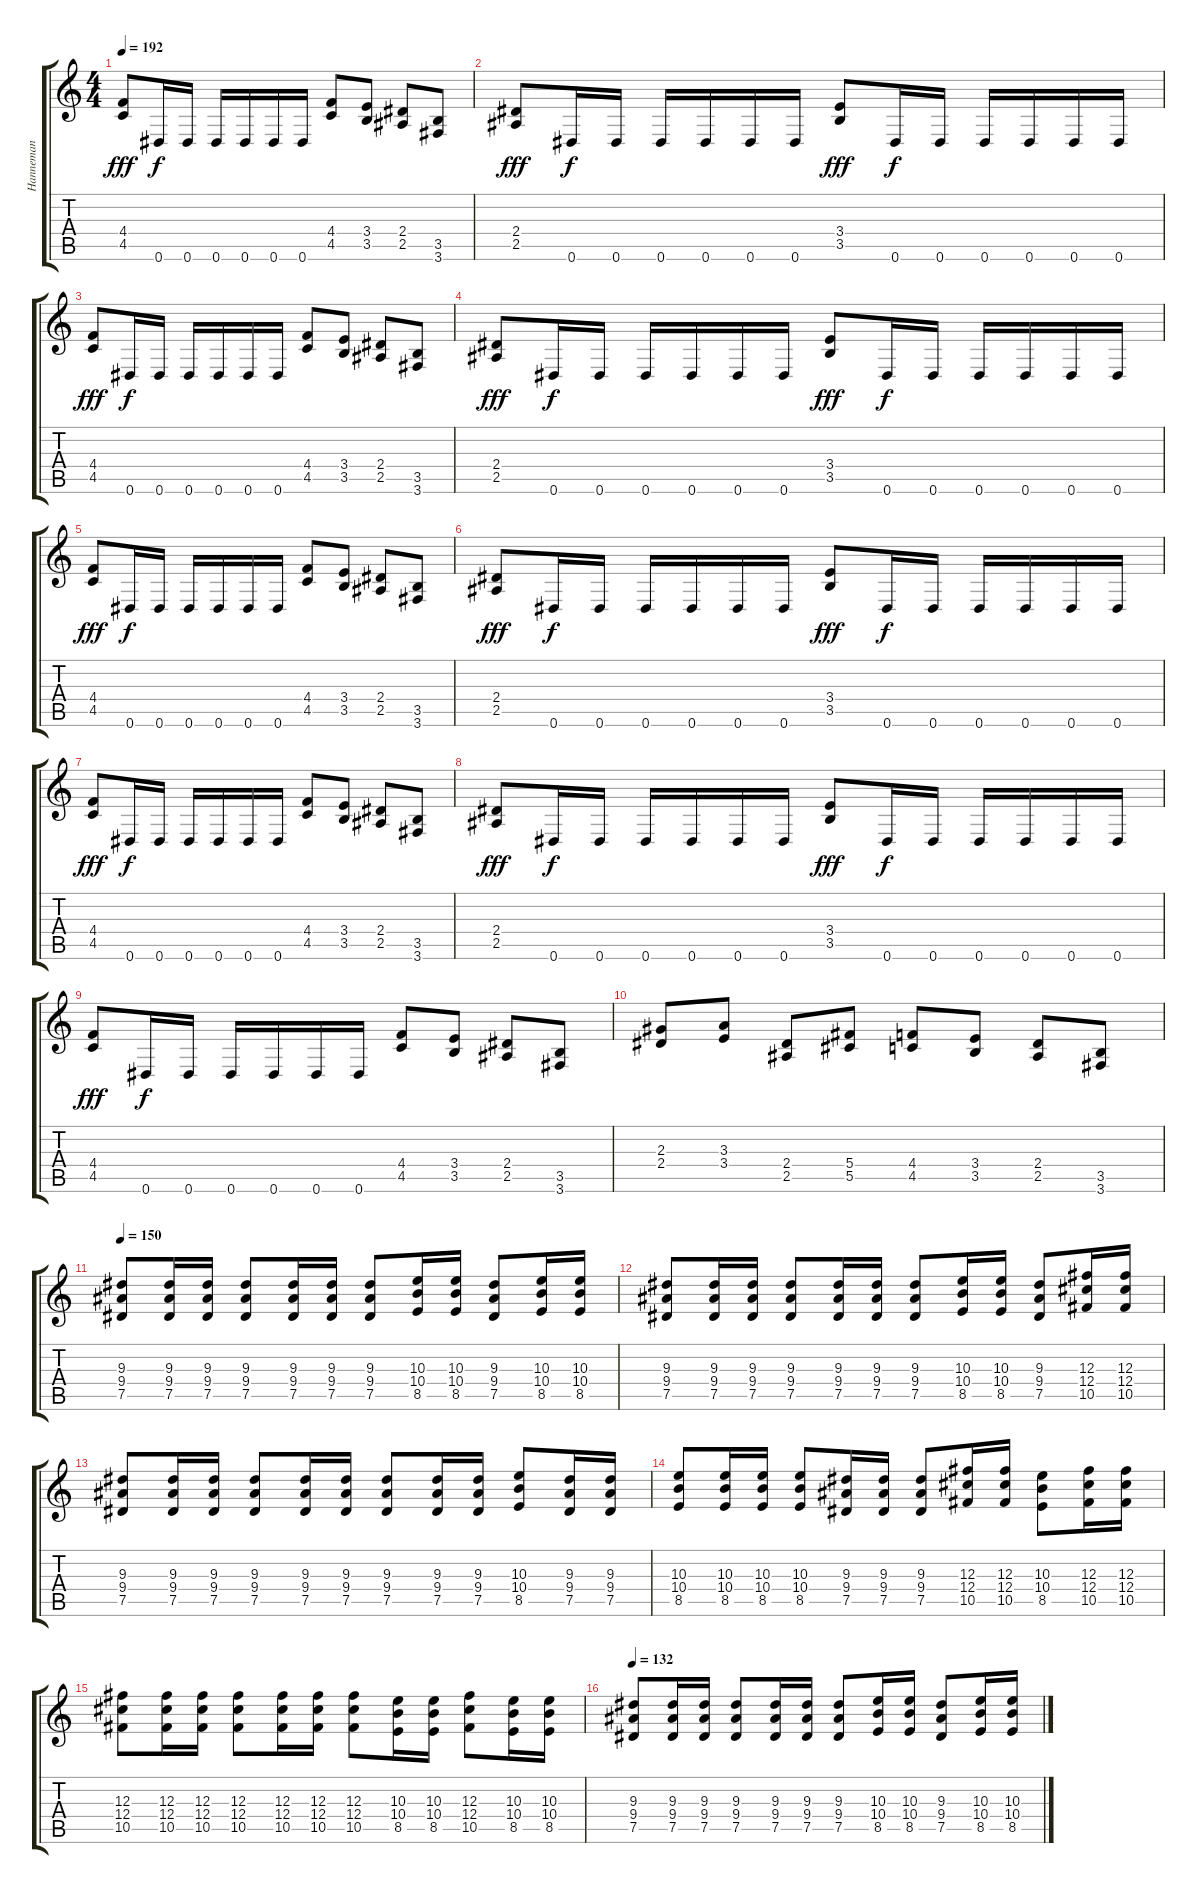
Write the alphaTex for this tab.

\track ("Hanneman" "Hanneman") {instrument distortionguitar}
\staff {score tabs}
\tuning (Eb4 Bb3 Gb3 Db3 Ab2 Eb2) {hide}
\ts (4 4)
\tempo 192
\clef g2
\ks c
(4.4 4.5).8{dy fff} 0.6.16{dy f} 0.6.16 0.6.16 0.6.16 0.6.16 0.6.16 (4.4 4.5).8 (3.4 3.5).8 (2.4 2.5).8 (3.5 3.6).8 |
(2.4 2.5).8{dy fff} 0.6.16{dy f} 0.6.16 0.6.16 0.6.16 0.6.16 0.6.16 (3.4 3.5).8{dy fff} 0.6.16{dy f} 0.6.16 0.6.16 0.6.16 0.6.16 0.6.16 |
(4.4 4.5).8{dy fff} 0.6.16{dy f} 0.6.16 0.6.16 0.6.16 0.6.16 0.6.16 (4.4 4.5).8 (3.4 3.5).8 (2.4 2.5).8 (3.5 3.6).8 |
(2.4 2.5).8{dy fff} 0.6.16{dy f} 0.6.16 0.6.16 0.6.16 0.6.16 0.6.16 (3.4 3.5).8{dy fff} 0.6.16{dy f} 0.6.16 0.6.16 0.6.16 0.6.16 0.6.16 |
(4.4 4.5).8{dy fff} 0.6.16{dy f} 0.6.16 0.6.16 0.6.16 0.6.16 0.6.16 (4.4 4.5).8 (3.4 3.5).8 (2.4 2.5).8 (3.5 3.6).8 |
(2.4 2.5).8{dy fff} 0.6.16{dy f} 0.6.16 0.6.16 0.6.16 0.6.16 0.6.16 (3.4 3.5).8{dy fff} 0.6.16{dy f} 0.6.16 0.6.16 0.6.16 0.6.16 0.6.16 |
(4.4 4.5).8{dy fff} 0.6.16{dy f} 0.6.16 0.6.16 0.6.16 0.6.16 0.6.16 (4.4 4.5).8 (3.4 3.5).8 (2.4 2.5).8 (3.5 3.6).8 |
(2.4 2.5).8{dy fff} 0.6.16{dy f} 0.6.16 0.6.16 0.6.16 0.6.16 0.6.16 (3.4 3.5).8{dy fff} 0.6.16{dy f} 0.6.16 0.6.16 0.6.16 0.6.16 0.6.16 |
(4.4 4.5).8{dy fff} 0.6.16{dy f} 0.6.16 0.6.16 0.6.16 0.6.16 0.6.16 (4.4 4.5).8 (3.4 3.5).8 (2.4 2.5).8 (3.5 3.6).8 |
(2.3 2.4).8 (3.3 3.4).8 (2.4 2.5).8 (5.4 5.5).8 (4.4 4.5).8 (3.4 3.5).8 (2.4 2.5).8 (3.5 3.6).8 |
\tempo 132
\tempo 150
(9.3 9.4 7.5).8 (9.3 9.4 7.5).16 (9.3 9.4 7.5).16 (9.3 9.4 7.5).8 (9.3 9.4 7.5).16 (9.3 9.4 7.5).16 (9.3 9.4 7.5).8 (10.3 10.4 8.5).16 (10.3 10.4 8.5).16 (9.3 9.4 7.5).8 (10.3 10.4 8.5).16 (10.3 10.4 8.5).16 |
(9.3 9.4 7.5).8 (9.3 9.4 7.5).16 (9.3 9.4 7.5).16 (9.3 9.4 7.5).8 (9.3 9.4 7.5).16 (9.3 9.4 7.5).16 (9.3 9.4 7.5).8 (10.3 10.4 8.5).16 (10.3 10.4 8.5).16 (9.3 9.4 7.5).8 (12.3 12.4 10.5).16 (12.3 12.4 10.5).16 |
(9.3 9.4 7.5).8 (9.3 9.4 7.5).16 (9.3 9.4 7.5).16 (9.3 9.4 7.5).8 (9.3 9.4 7.5).16 (9.3 9.4 7.5).16 (9.3 9.4 7.5).8 (9.3 9.4 7.5).16 (9.3 9.4 7.5).16 (10.3 10.4 8.5).8 (9.3 9.4 7.5).16 (9.3 9.4 7.5).16 |
(10.3 10.4 8.5).8 (10.3 10.4 8.5).16 (10.3 10.4 8.5).16 (10.3 10.4 8.5).8 (9.3 9.4 7.5).16 (9.3 9.4 7.5).16 (9.3 9.4 7.5).8 (12.3 12.4 10.5).16 (12.3 12.4 10.5).16 (10.3 10.4 8.5).8 (12.3 12.4 10.5).16 (12.3 12.4 10.5).16 |
(12.3 12.4 10.5).8 (12.3 12.4 10.5).16 (12.3 12.4 10.5).16 (12.3 12.4 10.5).8 (12.3 12.4 10.5).16 (12.3 12.4 10.5).16 (12.3 12.4 10.5).8 (10.3 10.4 8.5).16 (10.3 10.4 8.5).16 (12.3 12.4 10.5).8 (10.3 10.4 8.5).16 (10.3 10.4 8.5).16 |
\tempo 132
(9.3 9.4 7.5).8 (9.3 9.4 7.5).16 (9.3 9.4 7.5).16 (9.3 9.4 7.5).8 (9.3 9.4 7.5).16 (9.3 9.4 7.5).16 (9.3 9.4 7.5).8 (10.3 10.4 8.5).16 (10.3 10.4 8.5).16 (9.3 9.4 7.5).8 (10.3 10.4 8.5).16 (10.3 10.4 8.5).16
